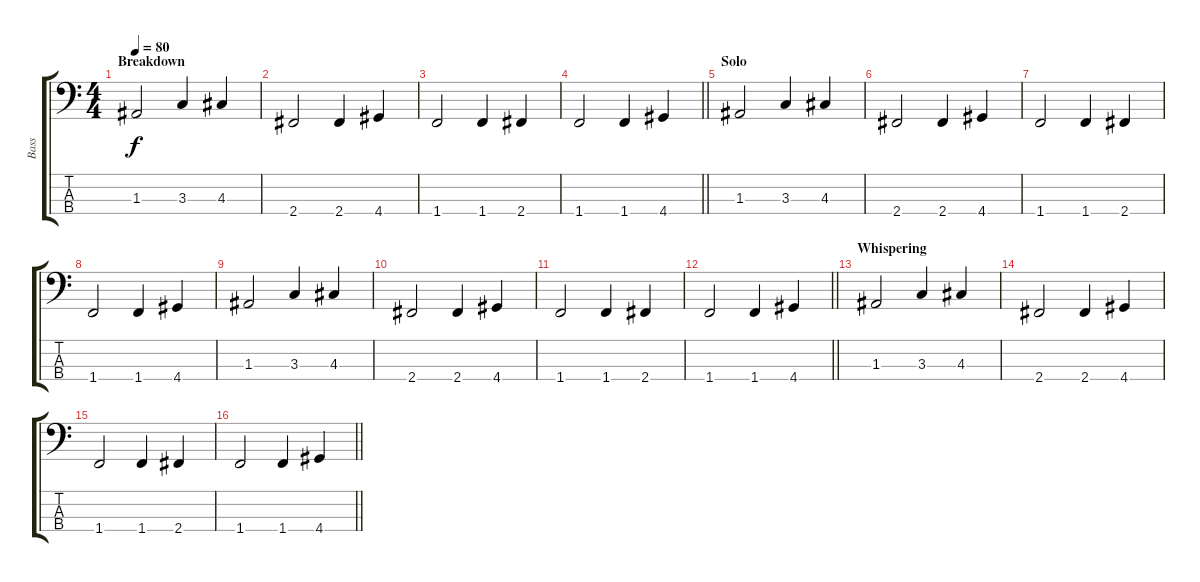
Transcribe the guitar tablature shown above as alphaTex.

\track ("Bass" "Bass") {instrument electricbassfinger}
\staff {score tabs}
\tuning (G2 D2 A1 E1) {hide}
\ts (4 4)
\section ("" "Breakdown")
\tempo 80
\clef f4
\ks c
1.3.2{dy f} 3.3.4 4.3.4 |
2.4.2 2.4.4 4.4.4 |
1.4.2 1.4.4 2.4.4 |
\barLineRight lightlight
1.4.2 1.4.4 4.4.4 |
\section ("" "Solo")
1.3.2 3.3.4 4.3.4 |
2.4.2 2.4.4 4.4.4 |
1.4.2 1.4.4 2.4.4 |
1.4.2 1.4.4 4.4.4 |
1.3.2 3.3.4 4.3.4 |
2.4.2 2.4.4 4.4.4 |
1.4.2 1.4.4 2.4.4 |
\barLineRight lightlight
1.4.2 1.4.4 4.4.4 |
\section ("" "Whispering")
1.3.2 3.3.4 4.3.4 |
2.4.2 2.4.4 4.4.4 |
1.4.2 1.4.4 2.4.4 |
\barLineRight lightlight
1.4.2 1.4.4 4.4.4
